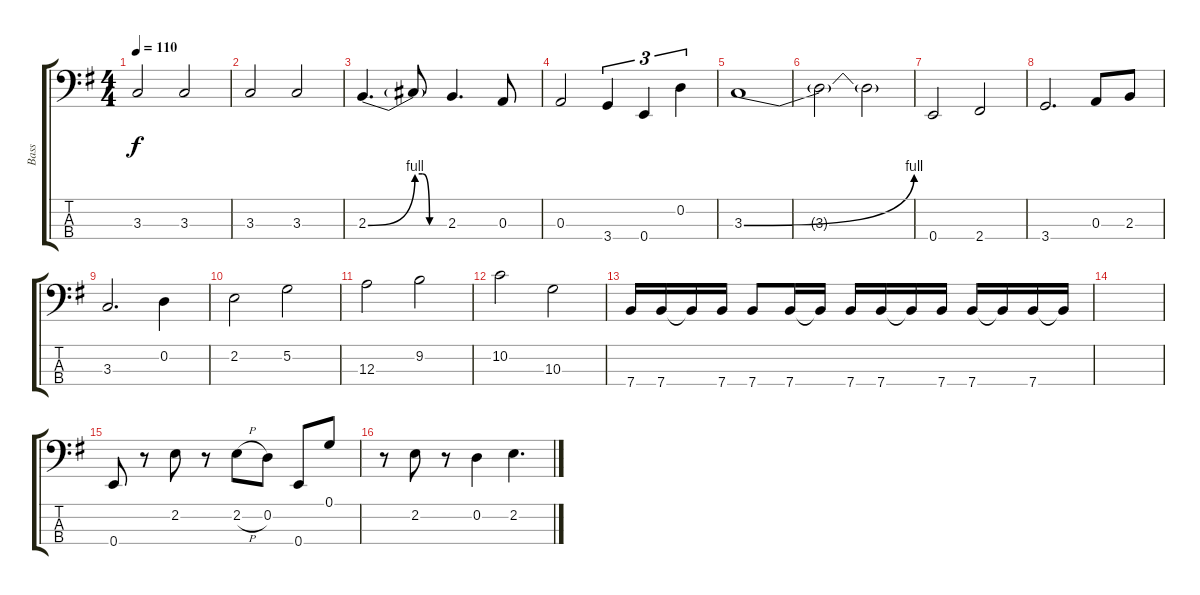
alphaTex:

\track ("Bass" "Bass") {instrument electricbassfinger}
\staff {score tabs}
\tuning (G2 D2 A1 E1) {hide}
\ts (4 4)
\tempo 110
\clef f4
\ks g
3.3.2{dy f} 3.3.2 |
3.3.2 3.3.2 |
2.3{be (bend 0 0 60 4)}.4{d} 2.3{be (custom 0 4 15 4 30 0 60 0) t}.8 2.3.4{d} 0.3.8 |
0.3.2 3.4.4{tu (3 2)} 0.4.4{tu (3 2)} 0.2.4{tu (3 2)} |
3.3{be (bend 0 0 60 4)}.1 |
3.3{t}.2 3.3{t}.2 |
0.4.2 2.4.2 |
3.4.2{d} 0.3.8 2.3.8 |
3.3.2{d} 0.2.4 |
2.2.2 5.2.2 |
12.3.2 9.2.2 |
10.2.2 10.3.2 |
7.4.16 7.4.16 7.4{t}.16 7.4.16 7.4.8 7.4.16 7.4{t}.16 7.4.16 7.4.16 7.4{t}.16 7.4.16 7.4.16 7.4{t}.16 7.4.16 7.4{t}.16 |
|
0.4.8 r.8 2.2.8 r.8 2.2{h}.8 0.2.8 0.4.8 0.1.8 |
r.8 2.2.8 r.8 0.2.4 2.2.4{d}
